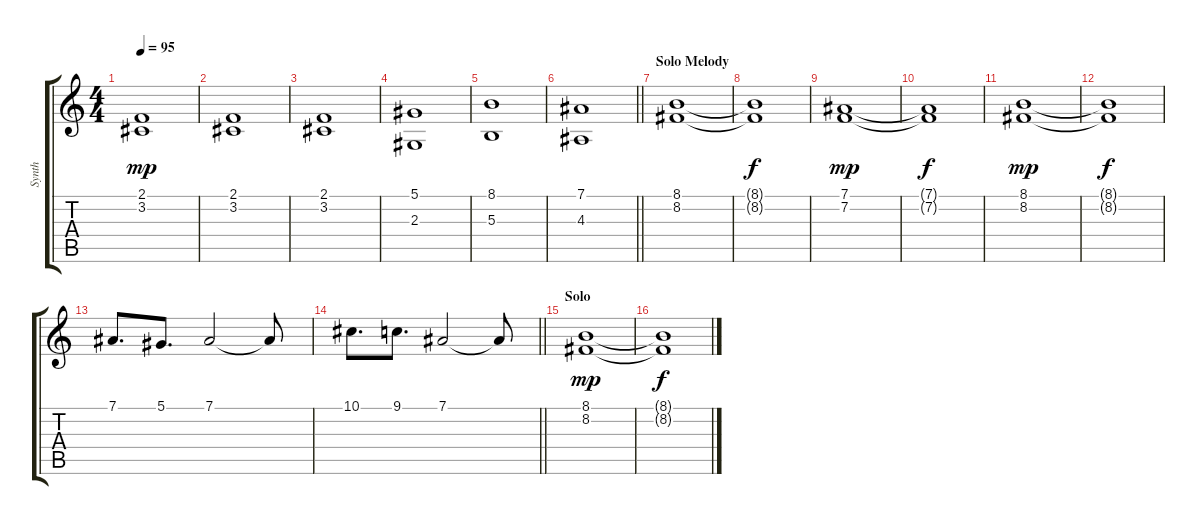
\track ("Synth" "Synth") {instrument pad4choir}
\staff {score tabs}
\tuning (Eb4 Bb3 Gb3 Db3 Ab2 Eb2) {hide}
\ts (4 4)
\tempo 95
\clef g2
\ks c
(2.1 3.2).1{dy mp} |
(2.1 3.2).1 |
(2.1 3.2).1 |
(5.1 2.3).1 |
(8.1 5.3).1 |
\barLineRight lightlight
(7.1 4.3).1 |
\section ("" "Solo Melody")
(8.1 8.2).1 |
(8.1{t} 8.2{t}).1{dy f} |
(7.1 7.2).1{dy mp} |
(7.1{t} 7.2{t}).1{dy f} |
(8.1 8.2).1{dy mp} |
(8.1{t} 8.2{t}).1{dy f} |
7.1.8{d} 5.1.8{d} 7.1.2 7.1{t}.8 |
\barLineRight lightlight
10.1.8{d} 9.1.8{d} 7.1.2 7.1{t}.8 |
\section ("" "Solo")
(8.1 8.2).1{dy mp} |
(8.1{t} 8.2{t}).1{dy f}
